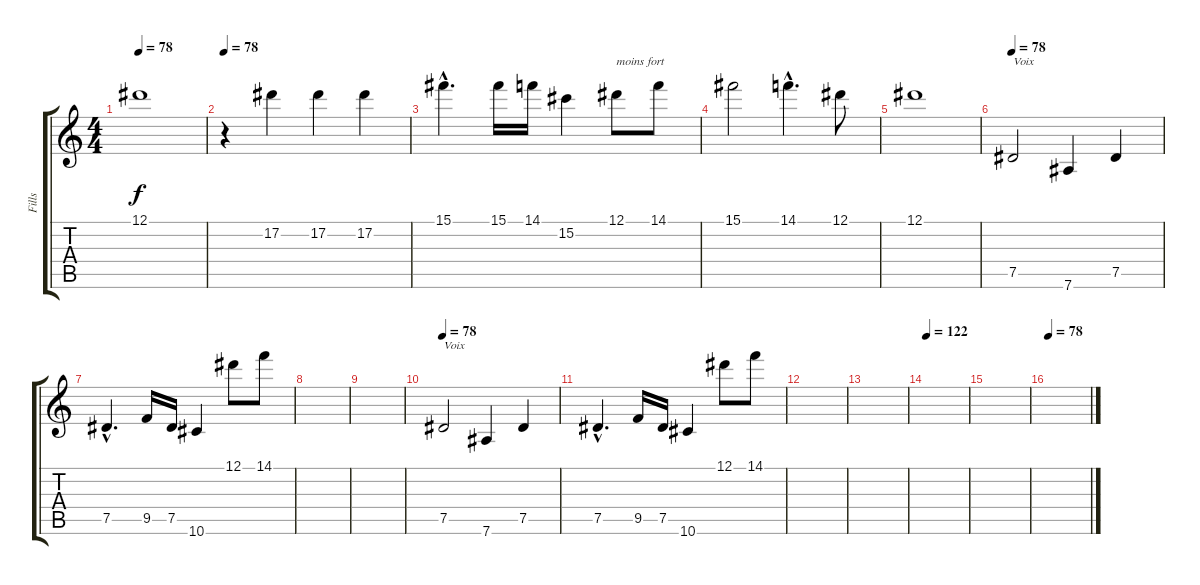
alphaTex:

\track ("Fills" "Fills") {instrument overdrivenguitar}
\staff {score tabs}
\tuning (Eb4 Bb3 Gb3 Db3 Ab2 Eb2) {hide}
\ts (4 4)
\tempo 78
\clef g2
\ks c
12.1.1{dy f} |
\tempo 78
r.4 17.2.4 17.2.4 17.2.4 |
15.1{hac}.4{d} 15.1.16 14.1.16 15.2.4 12.1.8{txt "moins fort" volume 11 instrument choiraahs} 14.1.8 |
15.1.2 14.1{hac}.4{d} 12.1.8 |
12.1.1 |
\tempo 78
7.5.2{txt "Voix" volume 12 instrument choiraahs} 7.6.4 7.5.4 |
7.5{hac}.4{d} 9.5.16 7.5.16 10.6.4 12.1.8 14.1.8 |
|
|
\tempo 78
7.5.2{txt "Voix" volume 12 instrument choiraahs} 7.6.4 7.5.4 |
7.5{hac}.4{d} 9.5.16 7.5.16 10.6.4 12.1.8 14.1.8 |
|
|
\tempo 122
|
|
\tempo 78
